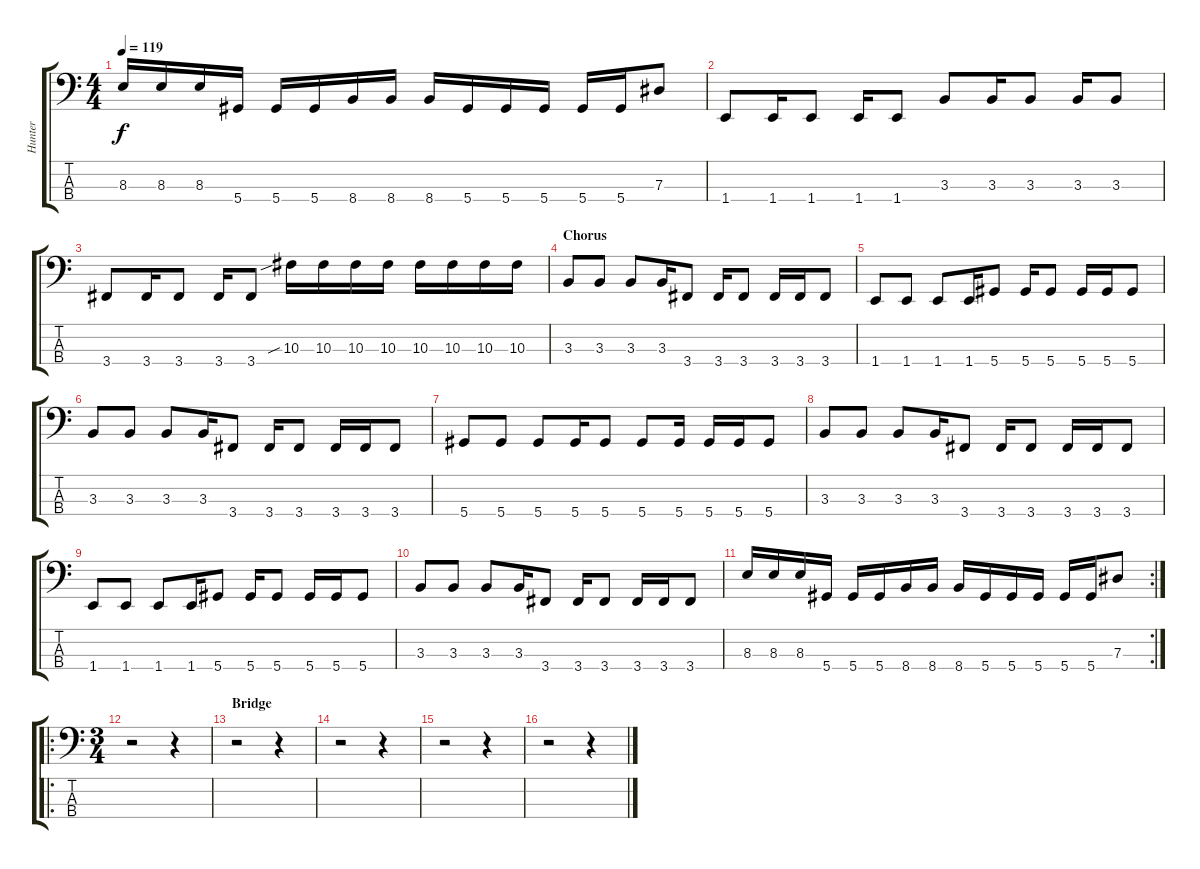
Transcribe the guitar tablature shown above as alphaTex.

\track ("Hunter" "Hunter") {instrument electricbasspick}
\staff {score tabs}
\tuning (Gb2 Db2 Ab1 Eb1) {hide}
\ts (4 4)
\tempo 119
\clef f4
\ks c
8.3.16{dy f} 8.3.16 8.3.16 5.4.16 5.4.16 5.4.16 8.4.16 8.4.16 8.4.16 5.4.16 5.4.16 5.4.16 5.4.16 5.4.16 7.3.8 |
1.4.8 1.4.16 1.4.8 1.4.16 1.4.8 3.3.8 3.3.16 3.3.8 3.3.16 3.3.8 |
3.4.8 3.4.16 3.4.8 3.4.16 3.4.8 10.3{sib}.16 10.3.16 10.3.16 10.3.16 10.3.16 10.3.16 10.3.16 10.3.16 |
\section ("" "Chorus")
3.3.8 3.3.8 3.3.8 3.3.16 3.4.8 3.4.16 3.4.8 3.4.16 3.4.16 3.4.8 |
1.4.8 1.4.8 1.4.8 1.4.16 5.4.8 5.4.16 5.4.8 5.4.16 5.4.16 5.4.8 |
3.3.8 3.3.8 3.3.8 3.3.16 3.4.8 3.4.16 3.4.8 3.4.16 3.4.16 3.4.8 |
5.4.8 5.4.8 5.4.8 5.4.16 5.4.8 5.4.8 5.4.16 5.4.16 5.4.16 5.4.8 |
3.3.8 3.3.8 3.3.8 3.3.16 3.4.8 3.4.16 3.4.8 3.4.16 3.4.16 3.4.8 |
1.4.8 1.4.8 1.4.8 1.4.16 5.4.8 5.4.16 5.4.8 5.4.16 5.4.16 5.4.8 |
3.3.8 3.3.8 3.3.8 3.3.16 3.4.8 3.4.16 3.4.8 3.4.16 3.4.16 3.4.8 |
\rc 2
8.3.16 8.3.16 8.3.16 5.4.16 5.4.16 5.4.16 8.4.16 8.4.16 8.4.16 5.4.16 5.4.16 5.4.16 5.4.16 5.4.16 7.3.8 |
\ro
\ts (3 4)
r.2 r.4 |
\section ("" "Bridge")
r.2 r.4 |
r.2 r.4 |
r.2 r.4 |
r.2 r.4
